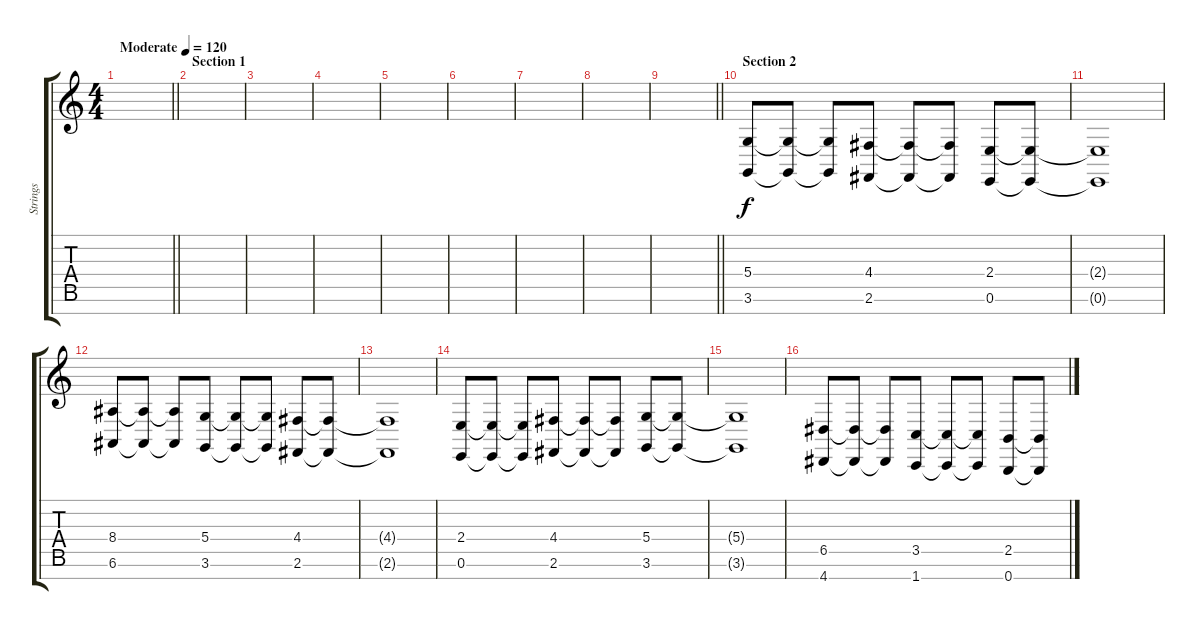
\track ("Strings" "Strings") {instrument tremolostrings}
\staff {score tabs}
\tuning (E4 B3 G3 D3 A2 E2 B1) {hide}
\ts (4 4)
\tempo (120 "Moderate")
\clef g2
\barLineRight lightlight
\ks c
|
\section ("" "Section 1")
|
|
|
|
|
|
|
\barLineRight lightlight
|
\section ("" "Section 2")
(5.4 3.6).8 (5.4{t} 3.6{t}).8 (5.4{t} 3.6{t}).8 (4.4 2.6).8 (4.4{t} 2.6{t}).8 (4.4{t} 2.6{t}).8 (2.4 0.6).8 (2.4{t} 0.6{t}).8 |
(2.4{t} 0.6{t}).1 |
(8.4 6.6).8 (8.4{t} 6.6{t}).8 (8.4{t} 6.6{t}).8 (5.4 3.6).8 (5.4{t} 3.6{t}).8 (5.4{t} 3.6{t}).8 (4.4 2.6).8 (4.4{t} 2.6{t}).8 |
(4.4{t} 2.6{t}).1 |
(2.4 0.6).8 (2.4{t} 0.6{t}).8 (2.4{t} 0.6{t}).8 (4.4 2.6).8 (4.4{t} 2.6{t}).8 (4.4{t} 2.6{t}).8 (5.4 3.6).8 (5.4{t} 3.6{t}).8 |
(5.4{t} 3.6{t}).1 |
(6.5 4.7).8 (6.5{t} 4.7{t}).8 (6.5{t} 4.7{t}).8 (3.5 1.7).8 (3.5{t} 1.7{t}).8 (3.5{t} 1.7{t}).8 (2.5 0.7).8 (2.5{t} 0.7{t}).8
